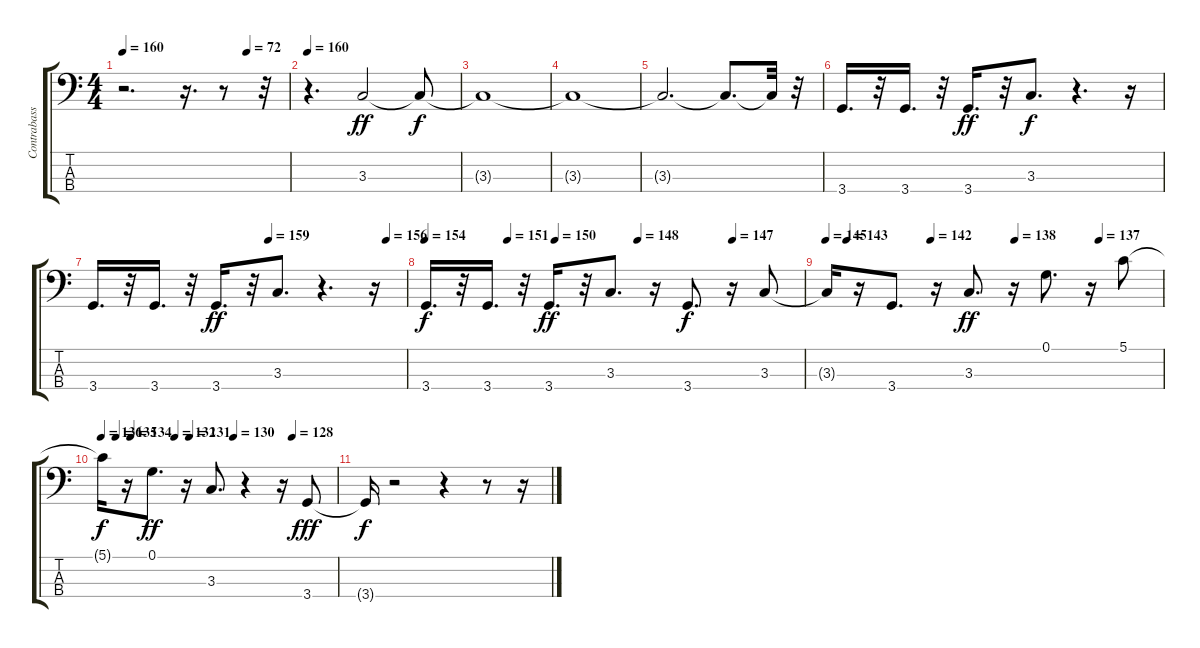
\track ("Contrabass" "Contrabass") {instrument contrabass}
\staff {score tabs}
\tuning (G2 D2 A1 E1) {hide}
\ts (4 4)
\tempo 160
\tempo (72 0.75)
\clef f4
\ks c
r.2{d dy f} r.16{d} r.8 r.32 |
\tempo 160
r.4{d} 3.3.2{dy ff} 3.3{t}.8{dy f} |
3.3{t}.1 |
3.3{t}.1 |
3.3{t}.2{d} 3.3{t}.8{d} 3.3{t}.32 r.32 |
3.4.16{d} r.32 3.4.16{d} r.32 3.4.16{d dy ff} r.32 3.3.8{d dy f} r.4{d} r.16 |
\tempo (159 0.5625)
\tempo (156 0.9375)
3.4.16{d} r.32 3.4.16{d} r.32 3.4.16{d dy ff} r.32 3.3.8{d} r.4{d} r.16 |
\tempo 154
\tempo (151 0.21875)
\tempo (150 0.34375)
\tempo (148 0.5625)
\tempo (147 0.8125)
3.4.16{d dy f} r.32 3.4.16{d} r.32 3.4.16{d dy ff} r.32 3.3.8{d} r.16 3.4.8{d dy f} r.16 3.3.8 |
\tempo 145
\tempo (143 0.0625)
\tempo (142 0.3125)
\tempo (138 0.5625)
\tempo (137 0.8125)
3.3{t}.16 r.16 3.4.8{d} r.16 3.3.8{d dy ff} r.16 0.1.8{d} r.16 5.1.8 |
\tempo 136
\tempo (135 0.0625)
\tempo (134 0.125)
\tempo (132 0.3125)
\tempo (131 0.375)
\tempo (130 0.5625)
\tempo (128 0.8125)
5.1{t}.16{dy f} r.16 0.1.8{d dy ff} r.16 3.3.8{d} r.4 r.16 3.4.8{dy fff} |
3.4{t}.16{dy f} r.2 r.4 r.8 r.16
